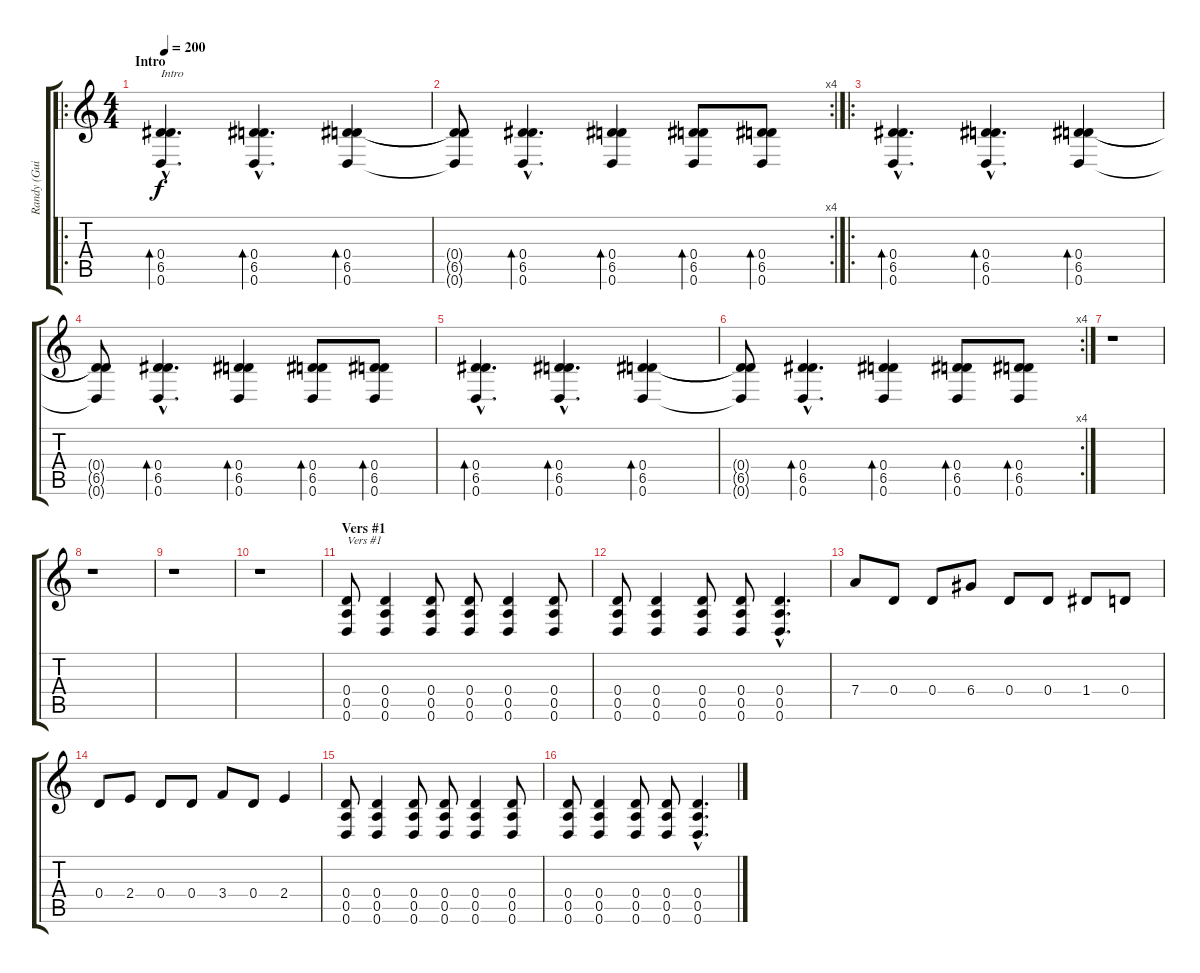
\track ("Randy (Guitar + Lyrics)" "Randy (Gui") {instrument distortionguitar}
\staff {score tabs}
\tuning (E4 B3 G3 D3 A2 D2) {hide}
\ro
\ts (4 4)
\section ("" "Intro")
\tempo 200
\clef g2
\ks c
(0.4{hac} 6.5{hac} 0.6{hac}).4{d bd 240 txt "Intro" dy f instrument distortionguitar} (0.4{hac} 6.5{hac} 0.6{hac}).4{d bd 240} (0.4 6.5 0.6).4{bd 240} |
\rc 4
(0.4{t} 6.5{t} 0.6{t}).8 (0.4{hac} 6.5{hac} 0.6{hac}).4{d bd 240} (0.4 6.5 0.6).4{bd 240} (0.4 6.5 0.6).8{bd 240} (0.4 6.5 0.6).8{bd 240} |
\ro
(0.4{hac} 6.5{hac} 0.6{hac}).4{d bd 240} (0.4{hac} 6.5{hac} 0.6{hac}).4{d bd 240} (0.4 6.5 0.6).4{bd 240} |
(0.4{t} 6.5{t} 0.6{t}).8 (0.4{hac} 6.5{hac} 0.6{hac}).4{d bd 240} (0.4 6.5 0.6).4{bd 240} (0.4 6.5 0.6).8{bd 240} (0.4 6.5 0.6).8{bd 240} |
(0.4{hac} 6.5{hac} 0.6{hac}).4{d bd 240} (0.4{hac} 6.5{hac} 0.6{hac}).4{d bd 240} (0.4 6.5 0.6).4{bd 240} |
\rc 4
(0.4{t} 6.5{t} 0.6{t}).8 (0.4{hac} 6.5{hac} 0.6{hac}).4{d bd 240} (0.4 6.5 0.6).4{bd 240} (0.4 6.5 0.6).8{bd 240} (0.4 6.5 0.6).8{bd 240} |
r.1 |
r.1 |
r.1 |
r.1 |
\section ("" "Vers #1")
(0.4 0.5 0.6).8{txt "Vers #1"} (0.4 0.5 0.6).4 (0.4 0.5 0.6).8 (0.4 0.5 0.6).8 (0.4 0.5 0.6).4 (0.4 0.5 0.6).8 |
(0.4 0.5 0.6).8 (0.4 0.5 0.6).4 (0.4 0.5 0.6).8 (0.4 0.5 0.6).8 (0.4{hac} 0.5{hac} 0.6{hac}).4{d} |
7.4.8 0.4.8 0.4.8 6.4.8 0.4.8 0.4.8 1.4.8 0.4.8 |
0.4.8 2.4.8 0.4.8 0.4.8 3.4.8 0.4.8 2.4.4 |
(0.4 0.5 0.6).8 (0.4 0.5 0.6).4 (0.4 0.5 0.6).8 (0.4 0.5 0.6).8 (0.4 0.5 0.6).4 (0.4 0.5 0.6).8 |
(0.4 0.5 0.6).8 (0.4 0.5 0.6).4 (0.4 0.5 0.6).8 (0.4 0.5 0.6).8 (0.4{hac} 0.5{hac} 0.6{hac}).4{d}
